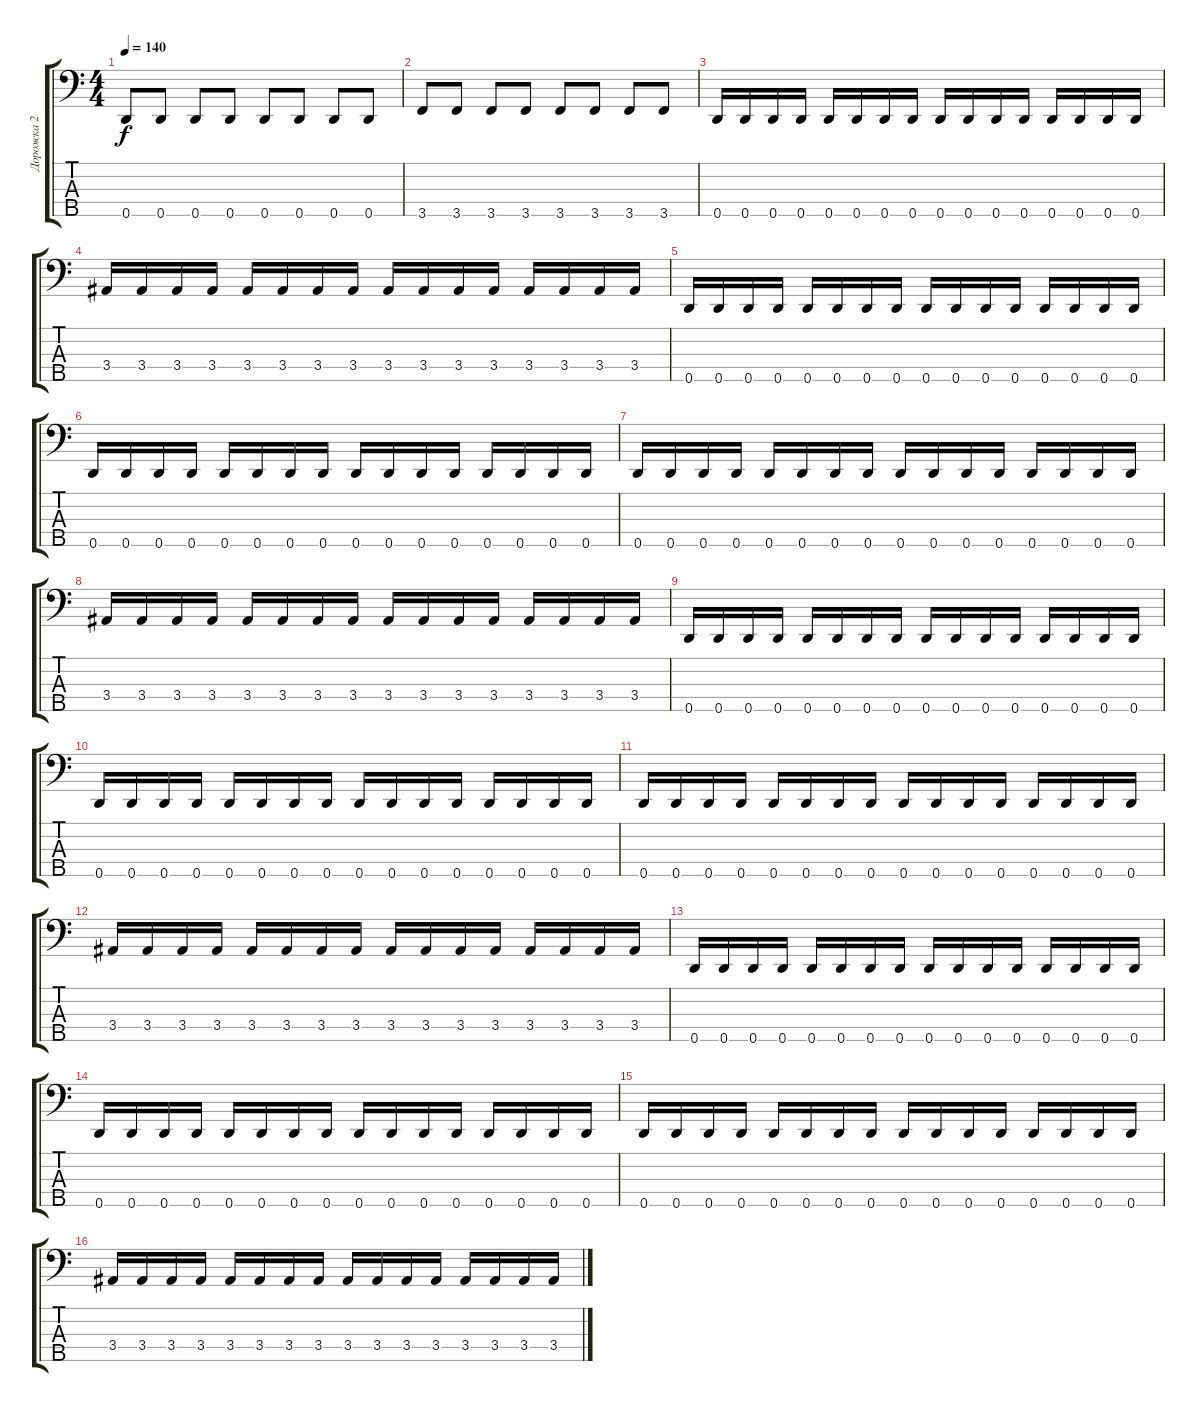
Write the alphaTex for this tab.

\track ("Дорожка 2" "Дорожка 2") {instrument electricbassfinger}
\staff {score tabs}
\tuning (Bb2 F2 C2 G1 D1) {hide}
\ts (4 4)
\tempo 140
\clef f4
\ks c
0.5.8{dy f} 0.5.8 0.5.8 0.5.8 0.5.8 0.5.8 0.5.8 0.5.8 |
3.5.8 3.5.8 3.5.8 3.5.8 3.5.8 3.5.8 3.5.8 3.5.8 |
0.5.16 0.5.16 0.5.16 0.5.16 0.5.16 0.5.16 0.5.16 0.5.16 0.5.16 0.5.16 0.5.16 0.5.16 0.5.16 0.5.16 0.5.16 0.5.16 |
3.4.16 3.4.16 3.4.16 3.4.16 3.4.16 3.4.16 3.4.16 3.4.16 3.4.16 3.4.16 3.4.16 3.4.16 3.4.16 3.4.16 3.4.16 3.4.16 |
0.5.16 0.5.16 0.5.16 0.5.16 0.5.16 0.5.16 0.5.16 0.5.16 0.5.16 0.5.16 0.5.16 0.5.16 0.5.16 0.5.16 0.5.16 0.5.16 |
0.5.16 0.5.16 0.5.16 0.5.16 0.5.16 0.5.16 0.5.16 0.5.16 0.5.16 0.5.16 0.5.16 0.5.16 0.5.16 0.5.16 0.5.16 0.5.16 |
0.5.16 0.5.16 0.5.16 0.5.16 0.5.16 0.5.16 0.5.16 0.5.16 0.5.16 0.5.16 0.5.16 0.5.16 0.5.16 0.5.16 0.5.16 0.5.16 |
3.4.16 3.4.16 3.4.16 3.4.16 3.4.16 3.4.16 3.4.16 3.4.16 3.4.16 3.4.16 3.4.16 3.4.16 3.4.16 3.4.16 3.4.16 3.4.16 |
0.5.16 0.5.16 0.5.16 0.5.16 0.5.16 0.5.16 0.5.16 0.5.16 0.5.16 0.5.16 0.5.16 0.5.16 0.5.16 0.5.16 0.5.16 0.5.16 |
0.5.16 0.5.16 0.5.16 0.5.16 0.5.16 0.5.16 0.5.16 0.5.16 0.5.16 0.5.16 0.5.16 0.5.16 0.5.16 0.5.16 0.5.16 0.5.16 |
0.5.16 0.5.16 0.5.16 0.5.16 0.5.16 0.5.16 0.5.16 0.5.16 0.5.16 0.5.16 0.5.16 0.5.16 0.5.16 0.5.16 0.5.16 0.5.16 |
3.4.16 3.4.16 3.4.16 3.4.16 3.4.16 3.4.16 3.4.16 3.4.16 3.4.16 3.4.16 3.4.16 3.4.16 3.4.16 3.4.16 3.4.16 3.4.16 |
0.5.16 0.5.16 0.5.16 0.5.16 0.5.16 0.5.16 0.5.16 0.5.16 0.5.16 0.5.16 0.5.16 0.5.16 0.5.16 0.5.16 0.5.16 0.5.16 |
0.5.16 0.5.16 0.5.16 0.5.16 0.5.16 0.5.16 0.5.16 0.5.16 0.5.16 0.5.16 0.5.16 0.5.16 0.5.16 0.5.16 0.5.16 0.5.16 |
0.5.16 0.5.16 0.5.16 0.5.16 0.5.16 0.5.16 0.5.16 0.5.16 0.5.16 0.5.16 0.5.16 0.5.16 0.5.16 0.5.16 0.5.16 0.5.16 |
3.4.16 3.4.16 3.4.16 3.4.16 3.4.16 3.4.16 3.4.16 3.4.16 3.4.16 3.4.16 3.4.16 3.4.16 3.4.16 3.4.16 3.4.16 3.4.16
